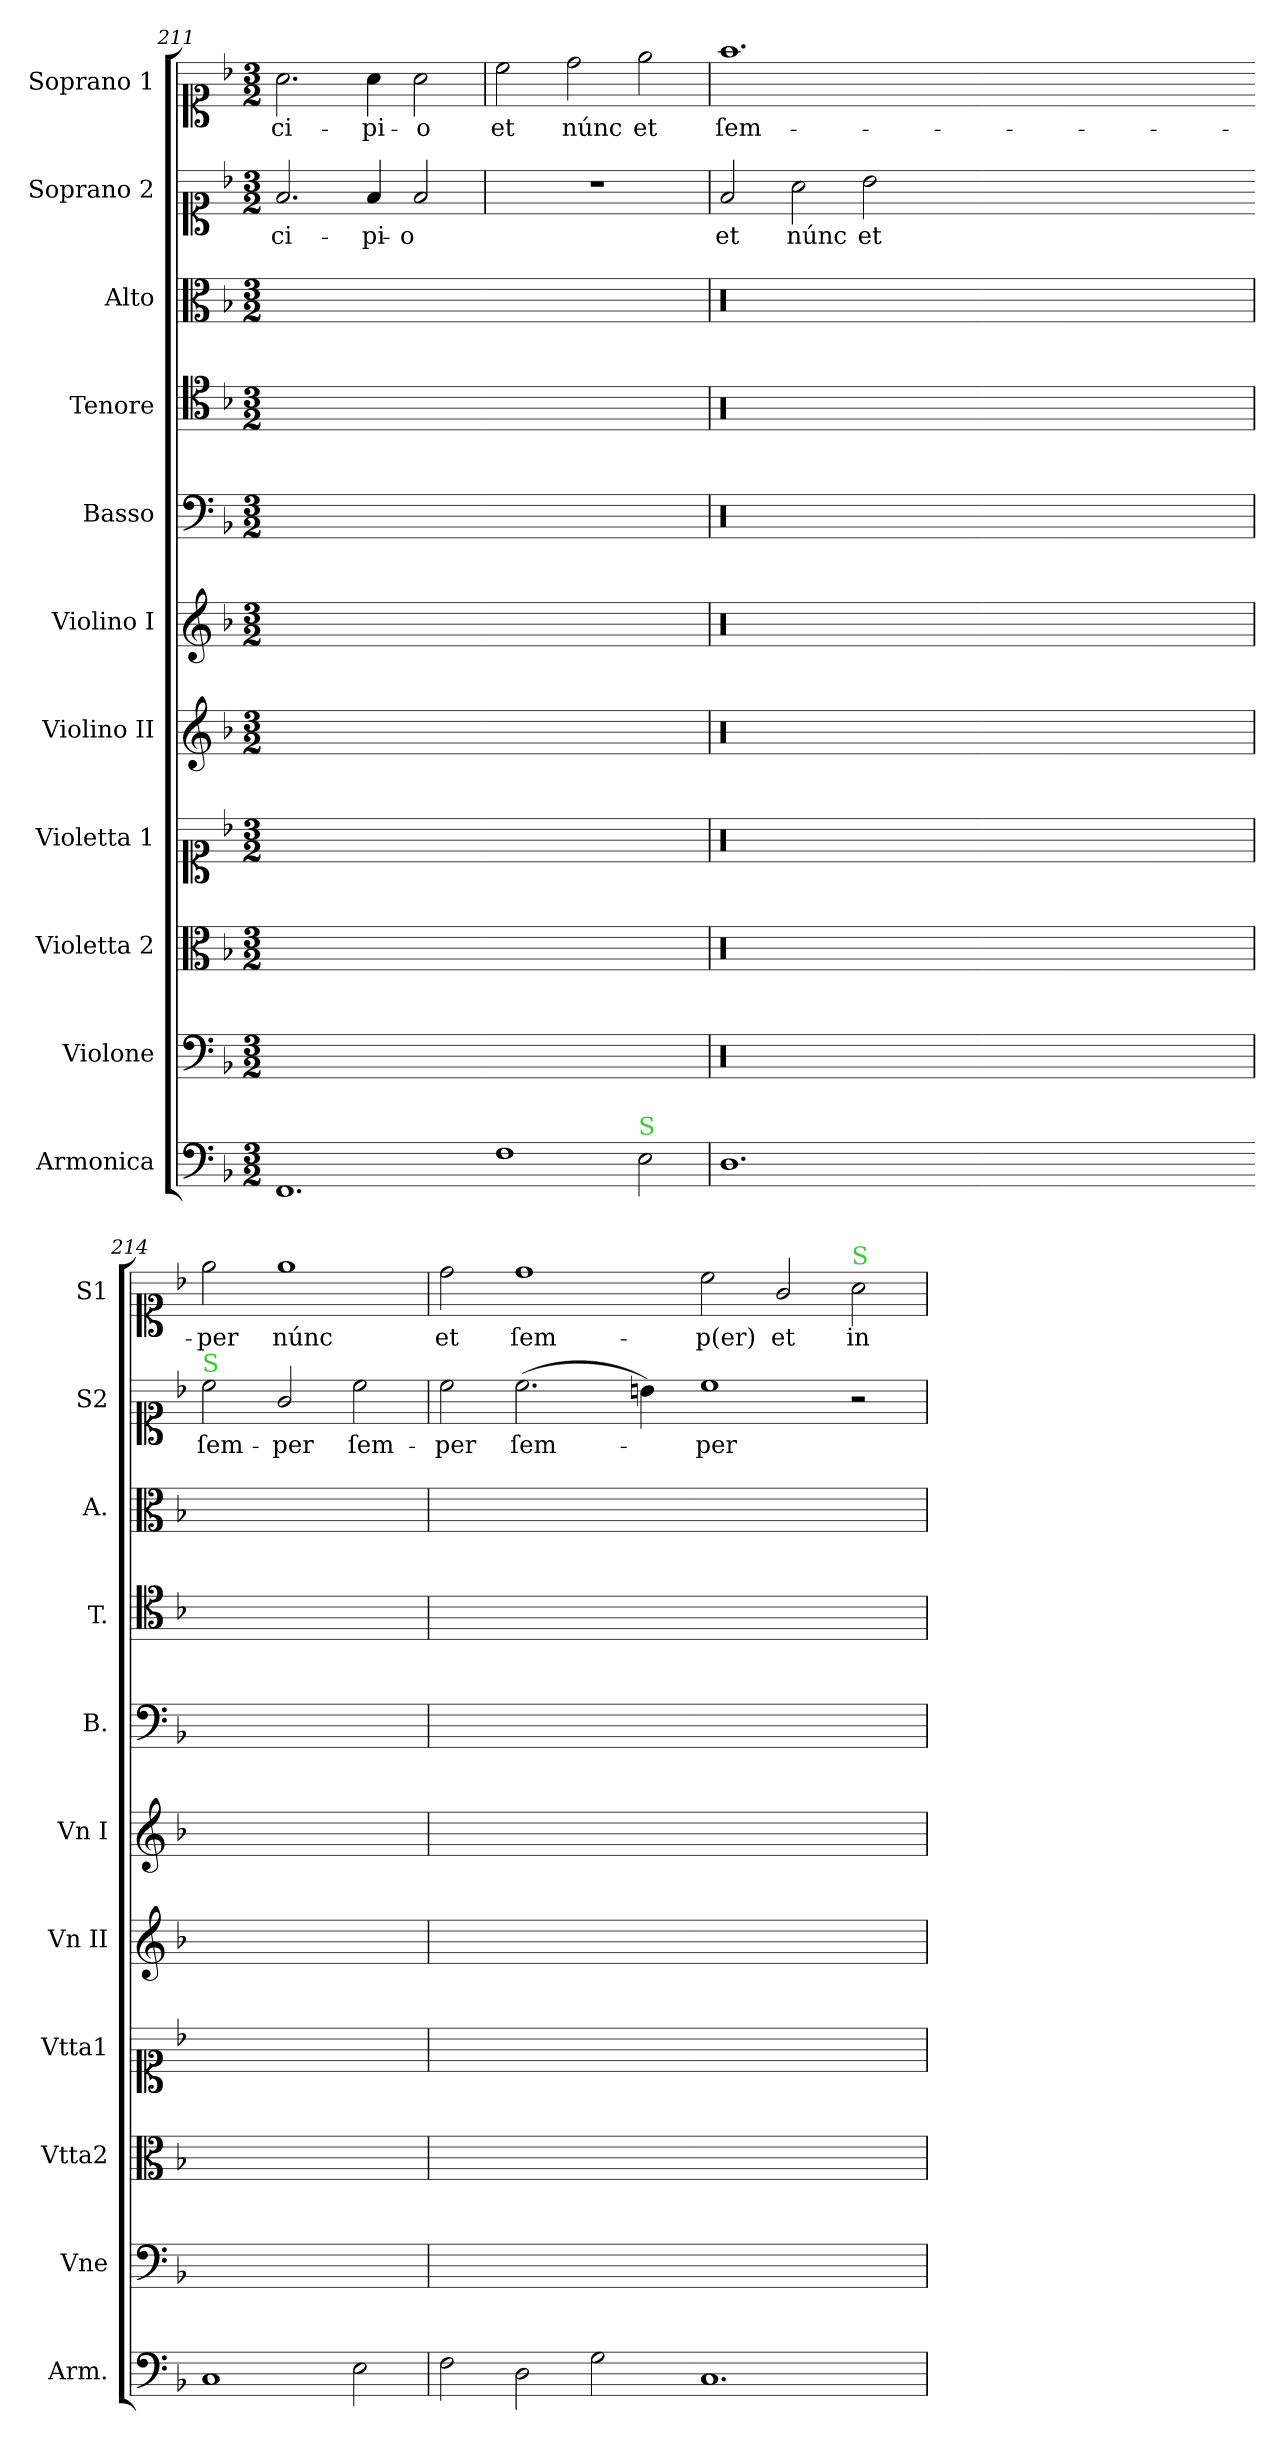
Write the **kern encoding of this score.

**kern	**kern	**kern	**kern	**kern	**kern	**kern	**kern	**kern	**kern	**text	**kern	**text
*part11	*part10	*part9	*part8	*part7	*part6	*part5	*part4	*part3	*part2	*part2	*part1	*part1
*staff11	*staff10	*staff9	*staff8	*staff7	*staff6	*staff5	*staff4	*staff3	*staff2	*staff2	*staff1	*staff1
*I"Armonica	*I"Violone	*I"Violetta 2	*I"Violetta 1	*I"Violino II	*I"Violino I	*I"Basso	*I"Tenore	*I"Alto	*I"Soprano 2	*	*I"Soprano 1	*
*I'Arm.	*I'Vne	*I'Vtta2	*I'Vtta1	*I'Vn II	*I'Vn I	*I'B.	*I'T.	*I'A.	*I'S2	*	*I'S1	*
*clefF4	*clefF4	*clefC3	*clefC1	*clefG2	*clefG2	*clefF4	*clefC4	*clefC3	*clefC1	*	*clefC1	*
*k[b-]	*k[b-]	*k[b-]	*k[b-]	*k[b-]	*k[b-]	*k[b-]	*k[b-]	*k[b-]	*k[b-]	*	*k[b-]	*
*F:	*F:	*F:	*F:	*F:	*F:	*F:	*F:	*F:	*F:	*	*F:	*
*M3/2	*M3/2	*M3/2	*M3/2	*M3/2	*M3/2	*M3/2	*M3/2	*M3/2	*M3/2	*	*M3/2	*
=211	=211	=211	=211	=211	=211	=211	=211	=211	=211	=211	=211	=211
1.FF/	1.ryy	1.ryy	1.ryy	1.ryy	1.ryy	1.ryy	1.ryy	1.ryy	2.f/	-ci-	2.a\	-ci-
.	.	.	.	.	.	.	.	.	4f/	-pi-	4a\	-pi-
.	.	.	.	.	.	.	.	.	2f/	-o	2a\	-o
=212-	=212	=212	=212	=212	=212	=212	=212	=212	=212	=212	=212	=212
1F\	1.ryy	1.ryy	1.ryy	1.ryy	1.ryy	1.ryy	1.ryy	1.ryy	1.r	.	2cc\	et
.	.	.	.	.	.	.	.	.	.	.	2dd\	núnc
!LO:TX:a:color=limegreen:t=S	!	!	!	!	!	!	!	!	!	!	!	!
2E\	.	.	.	.	.	.	.	.	.	.	2ee\	et
=213	=213	=213	=213	=213	=213	=213	=213	=213	=213	=213	=213	=213
1.D\	00.r	00.r	00.r	00.r	00.r	00.r	00.r	00.r	2f/	et	1.ff\	ſem-
.	.	.	.	.	.	.	.	.	2a\	núnc	.	.
.	.	.	.	.	.	.	.	.	2b-\	et	.	.
00ryy	.	.	.	.	.	.	.	.	00ryy	.	00ryy	.
2ryy	.	.	.	.	.	.	.	.	2ryy	.	2ryy	.
=214-	=214	=214	=214	=214	=214	=214	=214	=214	=214-	=214-	=214-	=214-
1C/	1.ryy	1.ryy	1.ryy	1.ryy	1.ryy	1.ryy	1.ryy	1.ryy	2cc\	ſem-	2ee\	-per
.	.	.	.	.	.	.	.	.	2g/	-per	1ee\	núnc
2E\	.	.	.	.	.	.	.	.	2cc\	ſem-	.	.
!	!	!	!	!	!	!	!	!	!LO:TX:a:color=limegreen:t=S	!	!	!
=215	=215	=215	=215	=215	=215	=215	=215	=215	=215	=215	=215	=215
2F\	1.ryy	1.ryy	1.ryy	1.ryy	1.ryy	1.ryy	1.ryy	1.ryy	2cc\	-per	2dd\	et
2D\	.	.	.	.	.	.	.	.	(2.cc\	ſem-	1dd\	ſem-
2G\	.	.	.	.	.	.	.	.	.	.	.	.
.	.	.	.	.	.	.	.	.	4bn\)	.	.	.
=216-	=216	=216	=216	=216	=216	=216	=216	=216	=216-	=216-	=216-	=216-
1.C/	1.ryy	1.ryy	1.ryy	1.ryy	1.ryy	1.ryy	1.ryy	1.ryy	1cc\	-per	2cc\	-p(er)
.	.	.	.	.	.	.	.	.	.	.	2g/	et
!	!	!	!	!	!	!	!	!	!	!	!LO:TX:a:color=limegreen:t=S	!
.	.	.	.	.	.	.	.	.	2r	.	2a\	in
=	=	=	=	=	=	=	=	=	=	=	=	=
*-	*-	*-	*-	*-	*-	*-	*-	*-	*-	*-	*-	*-
